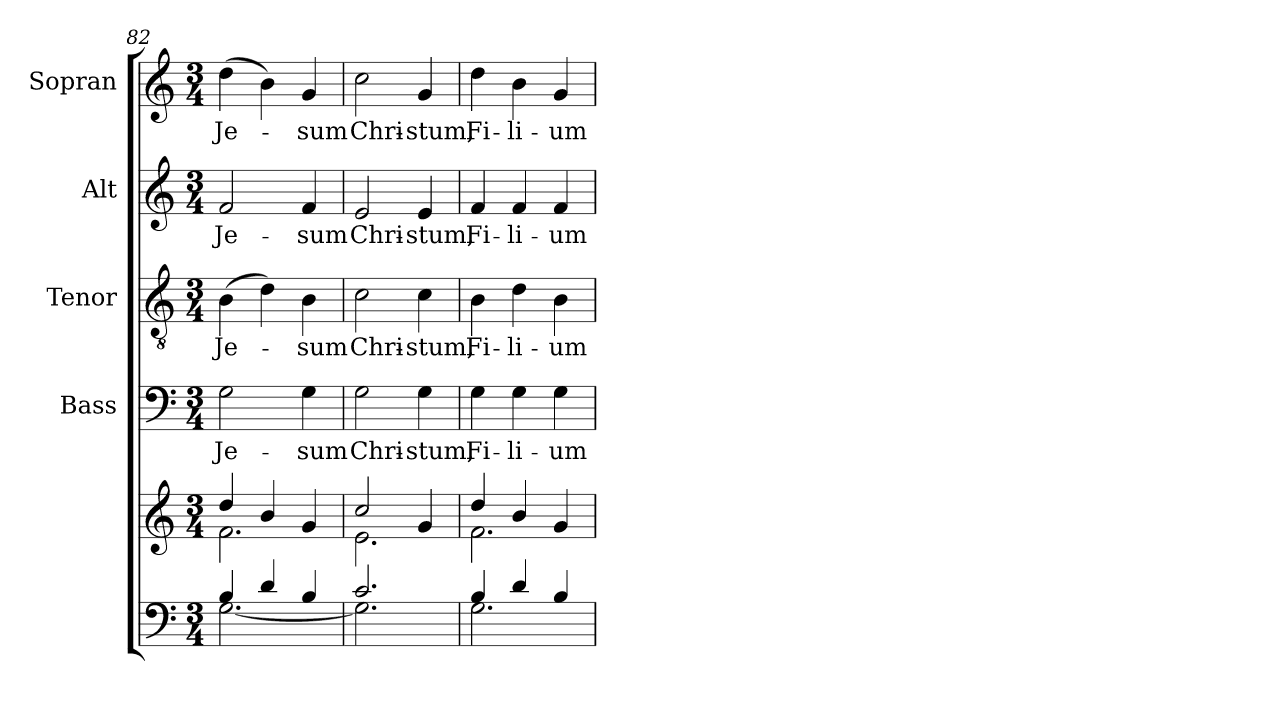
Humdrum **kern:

**kern	**kern	**kern	**text	**kern	**text	**kern	**text	**kern	**text
*part5	*part5	*part4	*part4	*part3	*part3	*part2	*part2	*part1	*part1
*staff6	*staff5	*staff4	*staff4	*staff3	*staff3	*staff2	*staff2	*staff1	*staff1
*	*	*I"Bass	*	*I"Tenor	*	*I"Alt	*	*I"Sopran	*
*	*	*I'B.	*	*I'T.	*	*I'A.	*	*I'S.	*
!!LO:PB:g=z
*clefF4	*clefG2	*clefF4	*	*clefGv2	*	*clefG2	*	*clefG2	*
*k[]	*k[]	*k[]	*	*k[]	*	*k[]	*	*k[]	*
*C:	*C:	*C:	*	*C:	*	*C:	*	*C:	*
*M3/4	*M3/4	*M3/4	*	*M3/4	*	*M3/4	*	*M3/4	*
=82	=82	=82	=82	=82	=82	=82	=82	=82	=82
*^	*^	*	*	*	*	*	*	*	*
!	!	!	!	!	!LO:LY:b	!	!LO:LY:b	!	!LO:LY:b	!	!LO:LY:b
4B/	[<2.G\	4dd/	2.f\	2G\	Je-	(>4B\	Je-	2f/	Je-	(>4dd\	Je-
4d/	.	4b/	.	.	.	4d\)	.	.	.	4b\)	.
!	!	!	!	!	!LO:LY:b	!	!LO:LY:b	!	!LO:LY:b	!	!LO:LY:b
4B/	.	4g/	.	4G\	-sum	4B\	-sum	4f/	-sum	4g/	-sum
=83	=83	=83	=83	=83	=83	=83	=83	=83	=83	=83	=83
!	!	!	!	!	!LO:LY:b	!	!LO:LY:b	!	!LO:LY:b	!	!LO:LY:b
2.c/	2.G\]	2cc/	2.e\	2G\	Chri-	2c\	Chri-	2e/	Chri-	2cc\	Chri-
!	!	!	!	!	!LO:LY:b	!	!LO:LY:b	!	!LO:LY:b	!	!LO:LY:b
.	.	4g/	.	4G\	-stum,	4c\	-stum,	4e/	-stum,	4g/	-stum,
=84	=84	=84	=84	=84	=84	=84	=84	=84	=84	=84	=84
!	!	!	!	!	!LO:LY:b	!	!LO:LY:b	!	!LO:LY:b	!	!LO:LY:b
4B/	2.G\	4dd/	2.f\	4G\	Fi-	4B\	Fi-	4f/	Fi-	4dd\	Fi-
!	!	!	!	!	!LO:LY:b	!	!LO:LY:b	!	!LO:LY:b	!	!LO:LY:b
4d/	.	4b/	.	4G\	-li-	4d\	-li-	4f/	-li-	4b\	-li-
!	!	!	!	!	!LO:LY:b	!	!LO:LY:b	!	!LO:LY:b	!	!LO:LY:b
4B/	.	4g/	.	4G\	-um	4B\	-um	4f/	-um	4g/	-um
*v	*v	*	*	*	*	*	*	*	*	*	*
*	*v	*v	*	*	*	*	*	*	*	*
=	=	=	=	=	=	=	=	=	=
*-	*-	*-	*-	*-	*-	*-	*-	*-	*-
